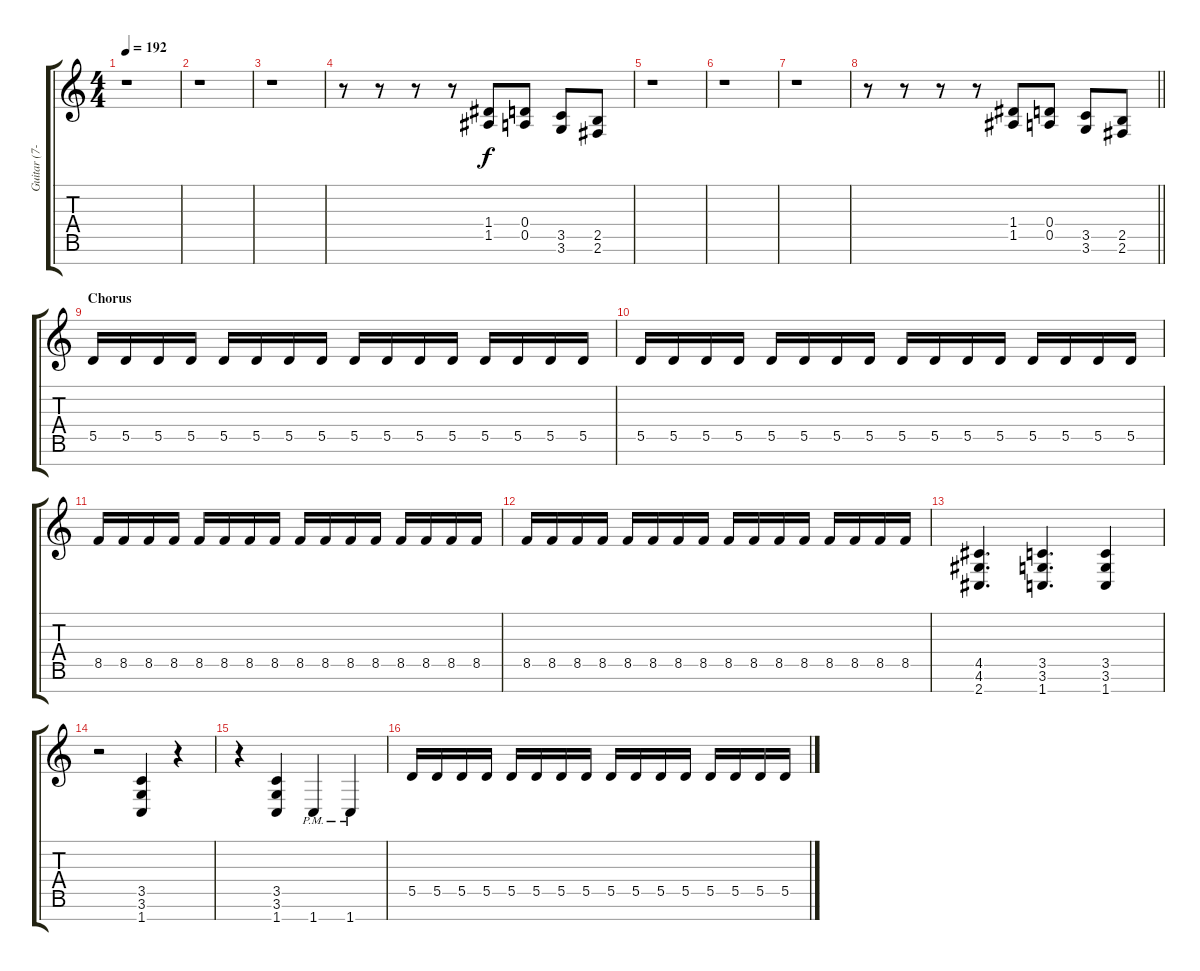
\track ("Guitar (7-string)" "Guitar (7-") {instrument distortionguitar}
\staff {score tabs}
\tuning (E4 B3 G3 D3 A2 E2 B1) {hide}
\ts (4 4)
\tempo 192
\clef g2
\ks c
r.1{dy f} |
r.1 |
r.1 |
r.8 r.8 r.8 r.8 (1.4 1.5).8 (0.4 0.5).8 (3.5 3.6).8 (2.5 2.6).8 |
r.1 |
r.1 |
r.1 |
\barLineRight lightlight
r.8 r.8 r.8 r.8 (1.4 1.5).8 (0.4 0.5).8 (3.5 3.6).8 (2.5 2.6).8 |
\section ("" "Chorus")
5.5.16{balance 0} 5.5.16 5.5.16 5.5.16 5.5.16 5.5.16 5.5.16 5.5.16 5.5.16 5.5.16 5.5.16 5.5.16 5.5.16 5.5.16 5.5.16 5.5.16 |
5.5.16 5.5.16 5.5.16 5.5.16 5.5.16 5.5.16 5.5.16 5.5.16 5.5.16 5.5.16 5.5.16 5.5.16 5.5.16 5.5.16 5.5.16 5.5.16 |
8.5.16 8.5.16 8.5.16 8.5.16 8.5.16 8.5.16 8.5.16 8.5.16 8.5.16 8.5.16 8.5.16 8.5.16 8.5.16 8.5.16 8.5.16 8.5.16 |
8.5.16 8.5.16 8.5.16 8.5.16 8.5.16 8.5.16 8.5.16 8.5.16 8.5.16 8.5.16 8.5.16 8.5.16 8.5.16 8.5.16 8.5.16 8.5.16 |
(4.5 4.6 2.7).4{d} (3.5 3.6 1.7).4{d} (3.5 3.6 1.7).4 |
r.2 (3.5 3.6 1.7).4 r.4 |
r.4 (3.5 3.6 1.7).4 1.7{pm}.4 1.7{pm}.4 |
5.5.16 5.5.16 5.5.16 5.5.16 5.5.16 5.5.16 5.5.16 5.5.16 5.5.16 5.5.16 5.5.16 5.5.16 5.5.16 5.5.16 5.5.16 5.5.16
